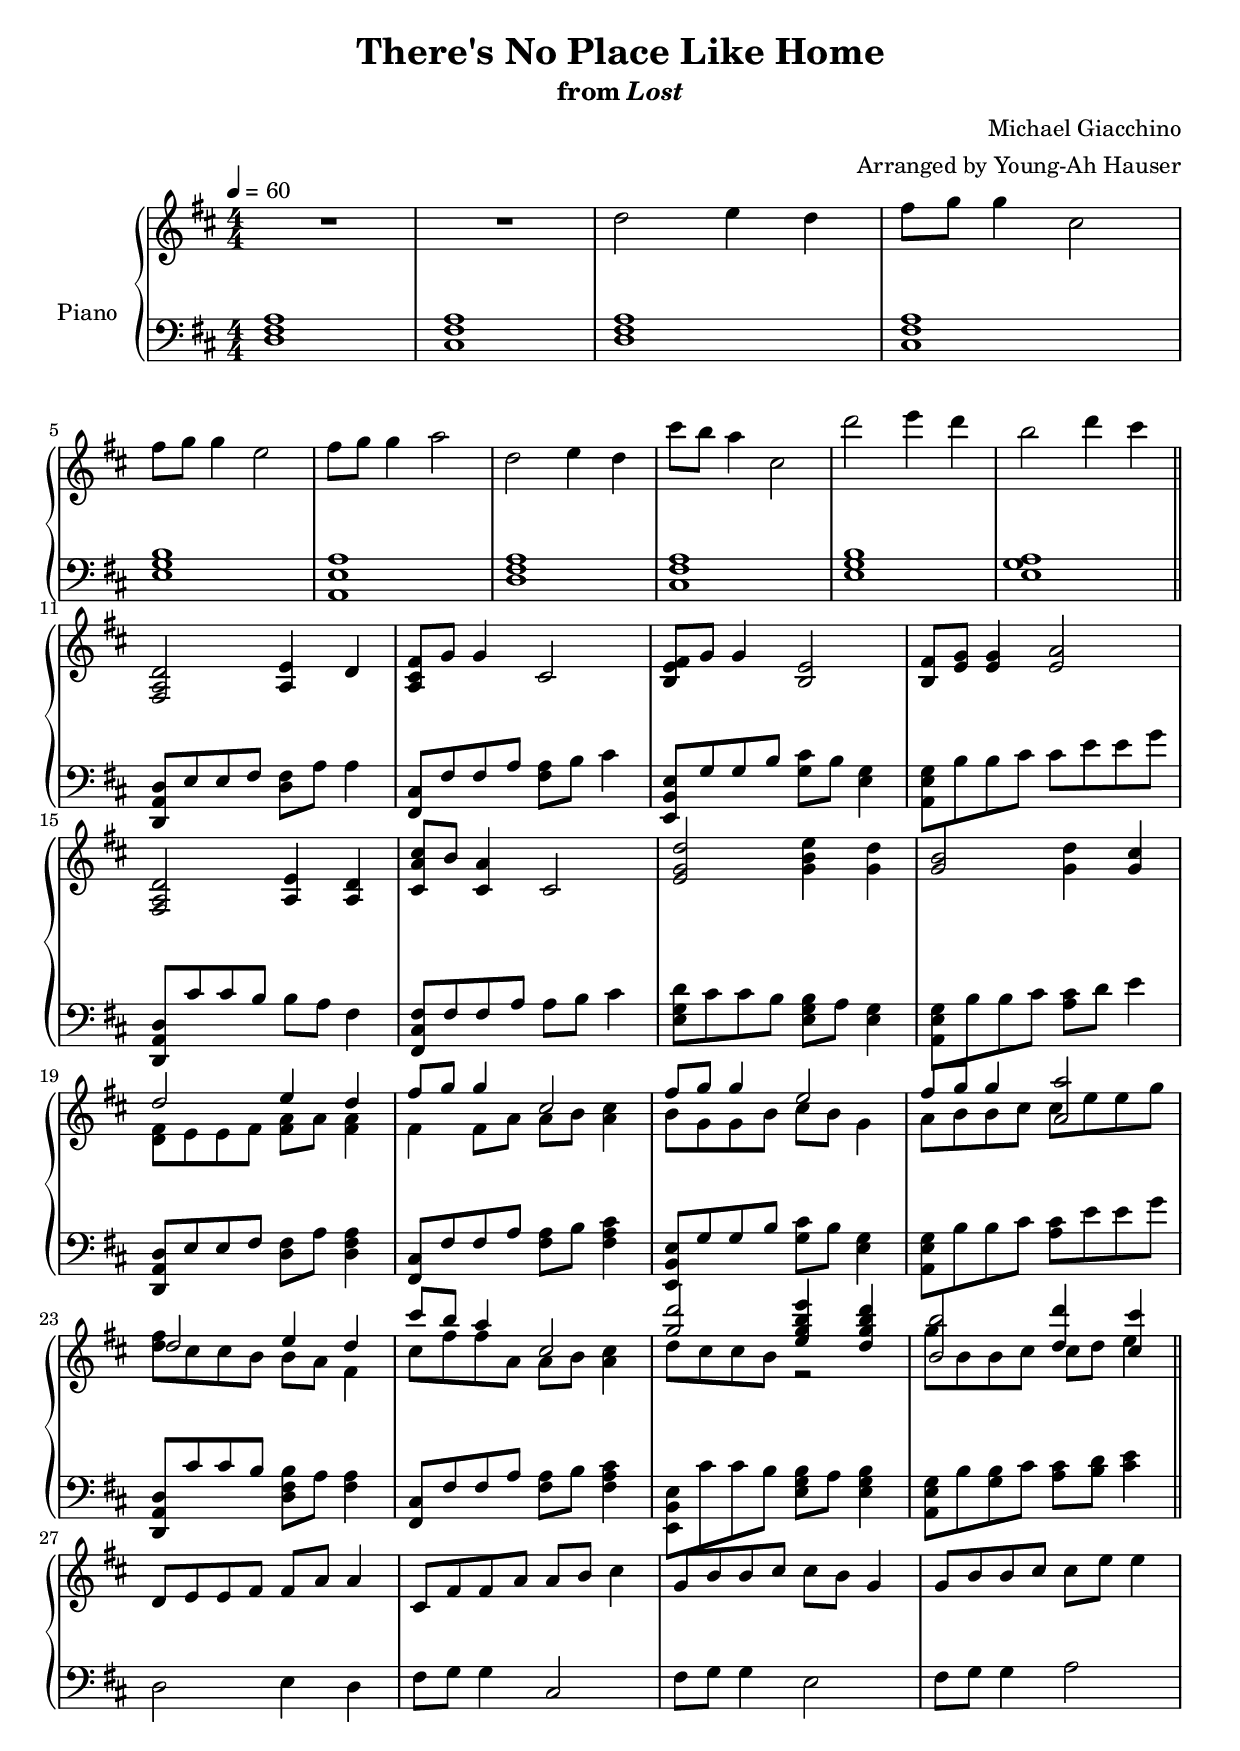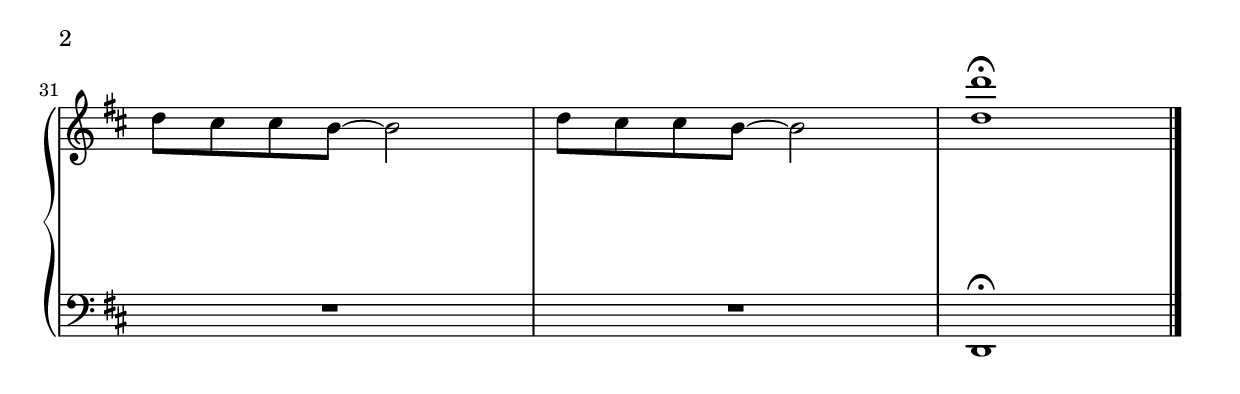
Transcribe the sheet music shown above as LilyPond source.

\version "2.12.2"

\header {
  title = "There's No Place Like Home"
  subtitle = \markup { "from" \italic "Lost" }
  composer = "Michael Giacchino"
  arranger = "Arranged by Young-Ah Hauser"
}

global = {
  \tempo 4 = 60
  \key d \major
  \time 4/4
  \numericTimeSignature
  s1*4\break
  s1*6\break\bar "||"
  s1*4\break
  s1*4\break
  s1*4\break
  s1*4\break\bar "||"
  s1*4\break
  s1*3\bar "|."
}

upper = \relative c'' {
  \clef treble
  R1*2
  d2 e4 d
  fis8 g g4 cis,2

  fis8 g g4 e2
  fis8 g g4 a2
  d,2 e4 d
  cis'8 b a4 cis,2
  d'2 e4 d
  b2 d4 cis

  <fis,,, a d>2 <a e'>4 d
  <a cis fis>8 g' g4 cis,2
  <b e fis>8 g' g4 <b, e>2
  <b fis'>8 <e g> <e g>4 <e a>2

  <fis, a d>2 <a e'>4 <a d>
  <cis a' cis>8 b' <cis, a'>4 cis2
  <e g d'>2 <g b e>4 <g d'>
  <g b>2 <g d'>4 <g cis>

  <<
    {
      d'2 e4 d
      fis8 g g4 cis,2
      fis8 g g4 e2
      fis8 g g4 <a, a'>2

      d2 e4 d
      cis'8 b a4 cis,2
      <g' d'>2 <e g b e>4 <d g b d>
      <b b'>2 <d d'>4 <cis cis'>
    }
  \\
    {
      <d, fis>8 e e fis <fis a> a <fis a>4
      fis4 fis8 a a b <a cis>4
      b8 g g b cis b g4
      a8 b b cis cis e e g

      <d fis> cis cis b b a fis4
      cis'8 fis fis a, a b <a cis>4
      d8 cis cis b r2
      g'8 b, b cis cis d e4
    }
  >>

  d,8 e e fis fis a a4
  cis,8 fis fis a a b cis4
  g8 b b cis cis b g4
  g8 b b cis cis e e4

  d8 cis cis b~ b2
  d8 cis cis b~ b2
  <d d'>1\fermata
}

lower = \relative c {
  \clef bass
  <d fis a>1
  <cis fis a>

  <d fis a>
  <cis fis a>
  <e g b>
  <a, e' a>

  <d fis a>
  <cis fis a>
  <e g b>
  <e g a>

  <d, a' d>8 e' e fis <d fis> a' a4
  <fis, cis'>8 fis' fis a <fis a> b cis4
  <e,, b' e>8 g' g b <g cis> b <e, g>4
  <a, e' g>8 b' b cis cis e e g

  <d,, a' d> cis'' cis b b a fis4
  <fis, cis' fis>8 fis' fis a a b cis4
  <e, g d'>8 cis' cis b <e, g b> a <e g>4
  <a, e' g>8 b' b cis <a cis> d e4

  <d,, a' d>8 e' e fis <d fis> a' <d, fis a>4
  <fis, cis'>8 fis' fis a <fis a> b <fis a cis>4
  <e, b' e>8 g' g b <g cis> b <e, g>4
  <a, e' g>8 b' b cis <a cis> e' e g

  <d,, a' d> cis'' cis b <d, fis b> a' <fis a>4
  <fis, cis'>8 fis' fis a <fis a> b <fis a cis>4
  <e, b' e>8 cis'' cis b <e, g b> a <e g b>4
  <a, e' g>8 b' <g b> cis <a cis> <b d> <cis e>4

  d,2 e4 d
  fis8 g g4 cis,2
  fis8 g g4 e2
  fis8 g g4 a2

  R1*2
  d,,1\fermata
}

dynamics = {
  s1*26\mp
  s1*4\pp
  s1*3\ppp
}

pedal = {
}

chordnames = \chordmode {
}

\include "../template_piano_solo.ly"
